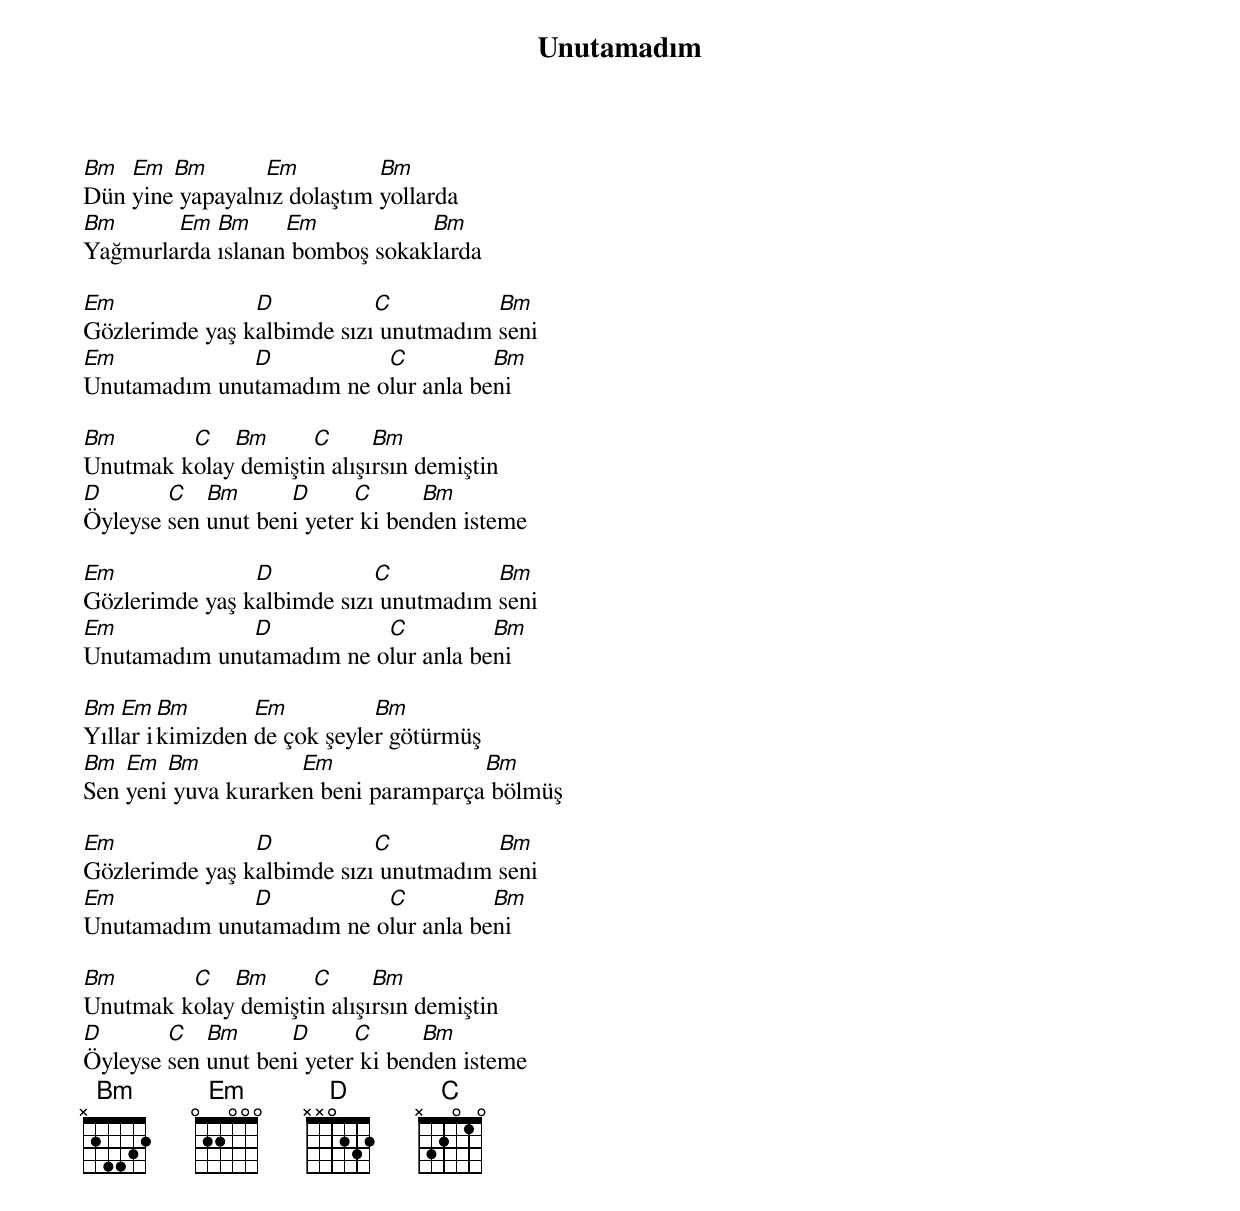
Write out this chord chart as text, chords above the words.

{title: Unutamadım}
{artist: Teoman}

Bm  Em  Bm       Em          Bm
Dün yine yapayalnız dolaştım yollarda
Bm      Em  Bm     Em           Bm
Yağmurlarda ıslanan bomboş sokaklarda

Em              D           C          Bm
Gözlerimde yaş kalbimde sızı unutmadım seni
Em            D           C          Bm
Unutamadım unutamadım ne olur anla beni

Bm       C   Bm      C      Bm
Unutmak kolay demiştin alışırsın demiştin
D       C   Bm      D      C      Bm
Öyleyse sen unut beni yeter ki benden isteme

Em              D           C          Bm
Gözlerimde yaş kalbimde sızı unutmadım seni
Em            D           C          Bm
Unutamadım unutamadım ne olur anla beni

Bm  Em  Bm       Em          Bm
Yıllar ikimizden de çok şeyler götürmüş
Bm  Em  Bm           Em               Bm
Sen yeni yuva kurarken beni paramparça bölmüş

Em              D           C          Bm
Gözlerimde yaş kalbimde sızı unutmadım seni
Em            D           C          Bm
Unutamadım unutamadım ne olur anla beni

Bm       C   Bm      C      Bm
Unutmak kolay demiştin alışırsın demiştin
D       C   Bm      D      C      Bm
Öyleyse sen unut beni yeter ki benden isteme
